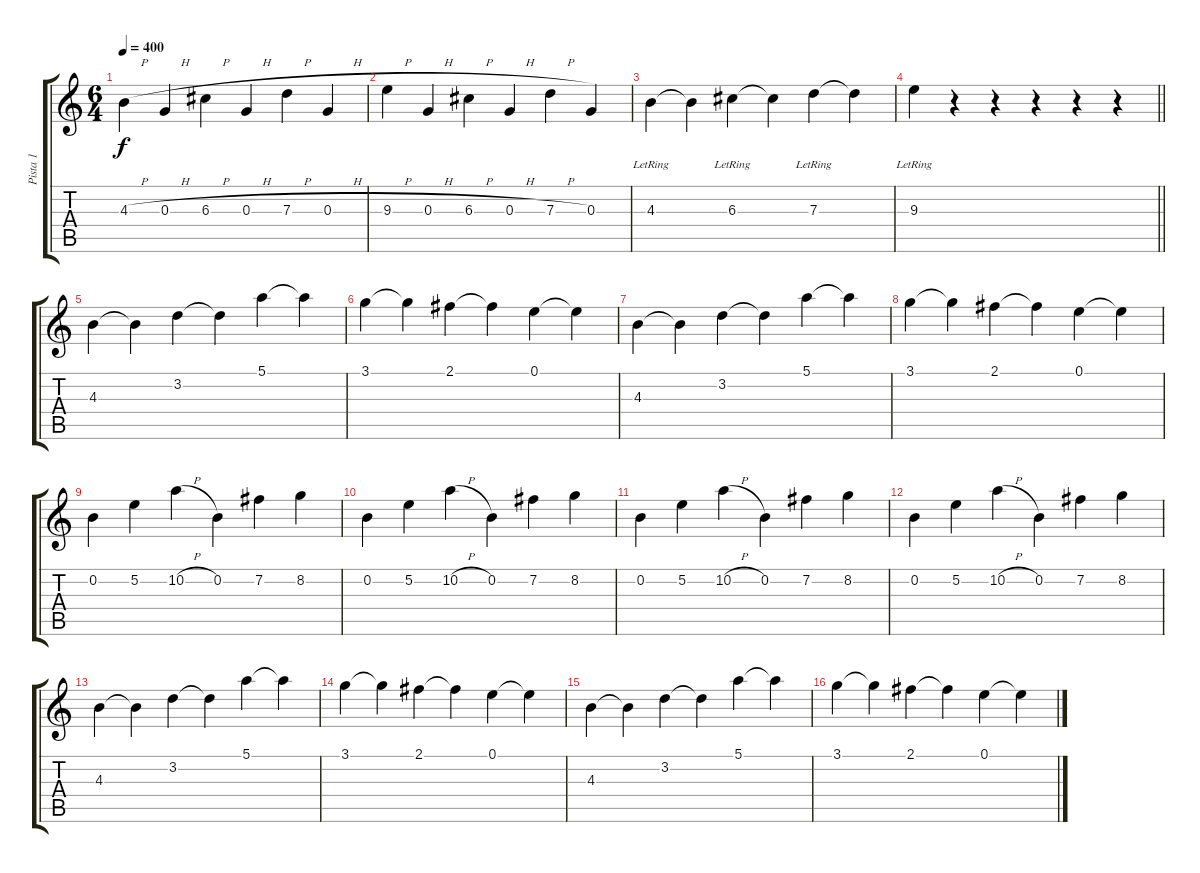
\track ("Pista 1" "Pista 1") {instrument acousticguitarsteel}
\staff {score tabs}
\tuning (E4 B3 G3 D3 A2 D2) {hide}
\ts (6 4)
\tempo 400
\clef g2
\ks c
4.3{h}.4{dy f} 0.3{h}.4 6.3{h}.4 0.3{h}.4 7.3{h}.4 0.3{h}.4 |
9.3{h}.4 0.3{h}.4 6.3{h}.4 0.3{h}.4 7.3{h}.4 0.3.4 |
4.3{lr}.4 4.3{t}.4 6.3{lr}.4 6.3{t}.4 7.3{lr}.4 7.3{t}.4 |
\barLineRight lightlight
9.3{lr}.4 r.4 r.4 r.4 r.4 r.4 |
4.3.4 4.3{t}.4 3.2.4 3.2{t}.4 5.1.4 5.1{t}.4 |
3.1.4 3.1{t}.4 2.1.4 2.1{t}.4 0.1.4 0.1{t}.4 |
4.3.4 4.3{t}.4 3.2.4 3.2{t}.4 5.1.4 5.1{t}.4 |
3.1.4 3.1{t}.4 2.1.4 2.1{t}.4 0.1.4 0.1{t}.4 |
0.2.4 5.2.4 10.2{h}.4 0.2.4 7.2.4 8.2.4 |
0.2.4 5.2.4 10.2{h}.4 0.2.4 7.2.4 8.2.4 |
0.2.4 5.2.4 10.2{h}.4 0.2.4 7.2.4 8.2.4 |
0.2.4 5.2.4 10.2{h}.4 0.2.4 7.2.4 8.2.4 |
4.3.4 4.3{t}.4 3.2.4 3.2{t}.4 5.1.4 5.1{t}.4 |
3.1.4 3.1{t}.4 2.1.4 2.1{t}.4 0.1.4 0.1{t}.4 |
4.3.4 4.3{t}.4 3.2.4 3.2{t}.4 5.1.4 5.1{t}.4 |
3.1.4 3.1{t}.4 2.1.4 2.1{t}.4 0.1.4 0.1{t}.4
